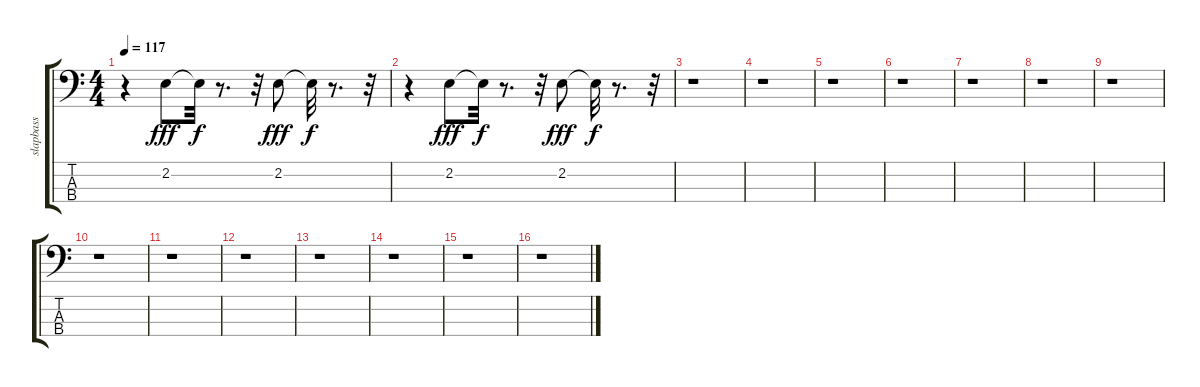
\track ("slapbass" "slapbass") {instrument slapbass1}
\staff {score tabs}
\tuning (G2 D2 A1 E1) {hide}
\ts (4 4)
\tempo 117
\clef f4
\ks c
r.4{dy fff} 2.2.8 2.2{t}.32{dy f} r.8{d} r.32 2.2.8{dy fff} 2.2{t}.32{dy f} r.8{d} r.32 |
r.4 2.2.8{dy fff} 2.2{t}.32{dy f} r.8{d} r.32 2.2.8{dy fff} 2.2{t}.32{dy f} r.8{d} r.32 |
r.1 |
r.1 |
r.1 |
r.1 |
r.1 |
r.1 |
r.1 |
r.1 |
r.1 |
r.1 |
r.1 |
r.1 |
r.1 |
r.1
